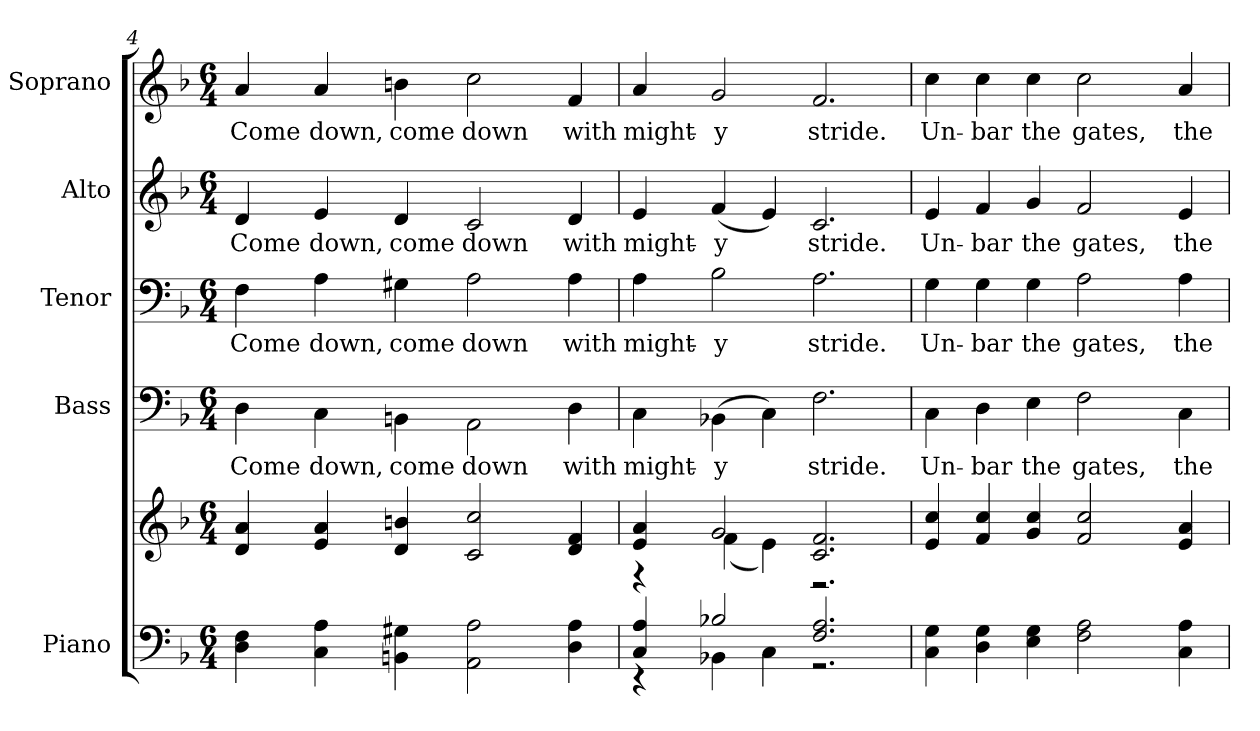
**kern	**kern	**kern	**text	**kern	**text	**kern	**text	**kern	**text
*part5	*part5	*part4	*part4	*part3	*part3	*part2	*part2	*part1	*part1
*staff6	*staff5	*staff4	*staff4	*staff3	*staff3	*staff2	*staff2	*staff1	*staff1
*I"Piano	*	*I"Bass	*	*I"Tenor	*	*I"Alto	*	*I"Soprano	*
*I'Pno.	*	*I'B.	*	*I'T.	*	*I'A.	*	*I'S.	*
!!LO:PB:g=z
*clefF4	*clefG2	*clefF4	*	*clefF4	*	*clefG2	*	*clefG2	*
*k[b-]	*k[b-]	*k[b-]	*	*k[b-]	*	*k[b-]	*	*k[b-]	*
*F:	*F:	*F:	*	*F:	*	*F:	*	*F:	*
*M6/4	*M6/4	*M6/4	*	*M6/4	*	*M6/4	*	*M6/4	*
=4	=4	=4	=4	=4	=4	=4	=4	=4	=4
*^	*^	*	*	*	*	*	*	*	*
!	!	!	!	!	!LO:LY:b:color=#000000	!	!	!	!	!	!
!	!	!	!	!	!	!	!LO:LY:b:color=#000000	!	!	!	!
!	!	!	!	!	!	!	!	!	!LO:LY:b:color=#000000	!	!
!	!	!	!	!	!	!	!	!	!	!	!LO:LY:b:color=#000000
4Di\ 4Fi	4ryy	4di/ 4ai	4ryy	4Di\	Come	4Fi\	Come	4di/	Come	4ai/	Come
!	!	!	!	!	!LO:LY:b:color=#000000	!	!	!	!	!	!
!	!	!	!	!	!	!	!LO:LY:b:color=#000000	!	!	!	!
!	!	!	!	!	!	!	!	!	!LO:LY:b:color=#000000	!	!
!	!	!	!	!	!	!	!	!	!	!	!LO:LY:b:color=#000000
4Ci\ 4Ai	4ryy	4ei/ 4ai	4ryy	4Ci\	down,	4Ai\	down,	4ei/	down,	4ai/	down,
!	!	!	!	!	!LO:LY:b:color=#000000	!	!	!	!	!	!
!	!	!	!	!	!	!	!LO:LY:b:color=#000000	!	!	!	!
!	!	!	!	!	!	!	!	!	!LO:LY:b:color=#000000	!	!
!	!	!	!	!	!	!	!	!	!	!	!LO:LY:b:color=#000000
4BBni\ 4G#Xi	4ryy	4di/ 4bni	4ryy	4BBni\	come	4G#Xi\	come	4di/	come	4bni\	come
!	!	!	!	!	!LO:LY:b:color=#000000	!	!	!	!	!	!
!	!	!	!	!	!	!	!LO:LY:b:color=#000000	!	!	!	!
!	!	!	!	!	!	!	!	!	!LO:LY:b:color=#000000	!	!
!	!	!	!	!	!	!	!	!	!	!	!LO:LY:b:color=#000000
2AAi\ 2Ai	4ryy	2ci/ 2cci	4ryy	2AAi\	down	2Ai\	down	2ci/	down	2cci\	down
.	4ryy	.	4ryy	.	.	.	.	.	.	.	.
!	!	!	!	!	!LO:LY:b:color=#000000	!	!	!	!	!	!
!	!	!	!	!	!	!	!LO:LY:b:color=#000000	!	!	!	!
!	!	!	!	!	!	!	!	!	!LO:LY:b:color=#000000	!	!
!	!	!	!	!	!	!	!	!	!	!	!LO:LY:b:color=#000000
4Di\ 4Ai	4ryy	4di/ 4fi	4ryy	4Di\	with	4Ai\	with	4di/	with	4fi/	with
=5	=5	=5	=5	=5	=5	=5	=5	=5	=5	=5	=5
!	!	!	!	!	!LO:LY:b:color=#000000	!	!	!	!	!	!
!	!	!	!	!	!	!	!LO:LY:b:color=#000000	!	!	!	!
!	!	!	!	!	!	!	!	!	!LO:LY:b:color=#000000	!	!
!	!	!	!	!	!	!	!	!	!	!	!LO:LY:b:color=#000000
4Ci/ 4Ai	4r	4ei/ 4ai	4r	4Ci\	might-	4Ai\	might-	4ei/	might-	4ai/	might-
!	!	!	!	!	!LO:LY:b:color=#000000	!	!	!	!	!	!
!	!	!	!	!	!	!	!LO:LY:b:color=#000000	!	!	!	!
!	!	!	!	!	!	!	!	!	!LO:LY:b:color=#000000	!	!
!	!	!	!	!	!	!	!	!	!	!	!LO:LY:b:color=#000000
2B-Xi/	4BB-Xi\	2gi/	(4fi\	(4BB-Xi\	-y	2B-i\	-y	(4fi/	-y	2gi/	-y
.	4Ci\	.	4ei\)	4Ci\)	.	.	.	4ei/)	.	.	.
!	!	!	!	!	!LO:LY:b:color=#000000	!	!	!	!	!	!
!	!	!	!	!	!	!	!LO:LY:b:color=#000000	!	!	!	!
!	!	!	!	!	!	!	!	!	!LO:LY:b:color=#000000	!	!
!	!	!	!	!	!	!	!	!	!	!	!LO:LY:b:color=#000000
2.Fi/ 2.Ai	2.r	2.ci/ 2.fi	2.r	2.Fi\	stride.	2.Ai\	stride.	2.ci/	stride.	2.fi/	stride.
*v	*v	*	*	*	*	*	*	*	*	*	*
!!LO:PB:g=z
=6	=6	=6	=6	=6	=6	=6	=6	=6	=6	=6
*^	*	*	*	*	*	*	*	*	*	*
!	!	!	!	!	!LO:LY:b:color=#000000	!	!	!	!	!	!
*v	*v	*	*	*	*	*	*	*	*	*	*
*^	*	*	*	*	*	*	*	*	*	*
!	!	!	!	!	!	!	!LO:LY:b:color=#000000	!	!	!	!
*v	*v	*	*	*	*	*	*	*	*	*	*
*^	*	*	*	*	*	*	*	*	*	*
!	!	!	!	!	!	!	!	!	!LO:LY:b:color=#000000	!	!
*v	*v	*	*	*	*	*	*	*	*	*	*
*^	*	*	*	*	*	*	*	*	*	*
!	!	!	!	!	!	!	!	!	!	!	!LO:LY:b:color=#000000
*v	*v	*	*	*	*	*	*	*	*	*	*
4Ci\ 4Gi	4ei/ 4cci	4ryy	4Ci\	Un-	4Gi\	Un-	4ei/	Un-	4cci\	Un-
!	!	!	!	!LO:LY:b:color=#000000	!	!	!	!	!	!
!	!	!	!	!	!	!LO:LY:b:color=#000000	!	!	!	!
!	!	!	!	!	!	!	!	!LO:LY:b:color=#000000	!	!
!	!	!	!	!	!	!	!	!	!	!LO:LY:b:color=#000000
4Di\ 4Gi	4fi/ 4cci	4ryy	4Di\	-bar	4Gi\	-bar	4fi/	-bar	4cci\	-bar
!	!	!	!	!LO:LY:b:color=#000000	!	!	!	!	!	!
!	!	!	!	!	!	!LO:LY:b:color=#000000	!	!	!	!
!	!	!	!	!	!	!	!	!LO:LY:b:color=#000000	!	!
!	!	!	!	!	!	!	!	!	!	!LO:LY:b:color=#000000
4Ei\ 4Gi	4gi/ 4cci	4ryy	4Ei\	the	4Gi\	the	4gi/	the	4cci\	the
!	!	!	!	!LO:LY:b:color=#000000	!	!	!	!	!	!
!	!	!	!	!	!	!LO:LY:b:color=#000000	!	!	!	!
!	!	!	!	!	!	!	!	!LO:LY:b:color=#000000	!	!
!	!	!	!	!	!	!	!	!	!	!LO:LY:b:color=#000000
2Fi\ 2Ai	2fi/ 2cci	4ryy	2Fi\	gates,	2Ai\	gates,	2fi/	gates,	2cci\	gates,
.	.	4ryy	.	.	.	.	.	.	.	.
!	!	!	!	!LO:LY:b:color=#000000	!	!	!	!	!	!
!	!	!	!	!	!	!LO:LY:b:color=#000000	!	!	!	!
!	!	!	!	!	!	!	!	!LO:LY:b:color=#000000	!	!
!	!	!	!	!	!	!	!	!	!	!LO:LY:b:color=#000000
4Ci\ 4Ai	4ei/ 4ai	4ryy	4Ci\	the	4Ai\	the	4ei/	the	4ai/	the
*	*v	*v	*	*	*	*	*	*	*	*
=	=	=	=	=	=	=	=	=	=
*-	*-	*-	*-	*-	*-	*-	*-	*-	*-
